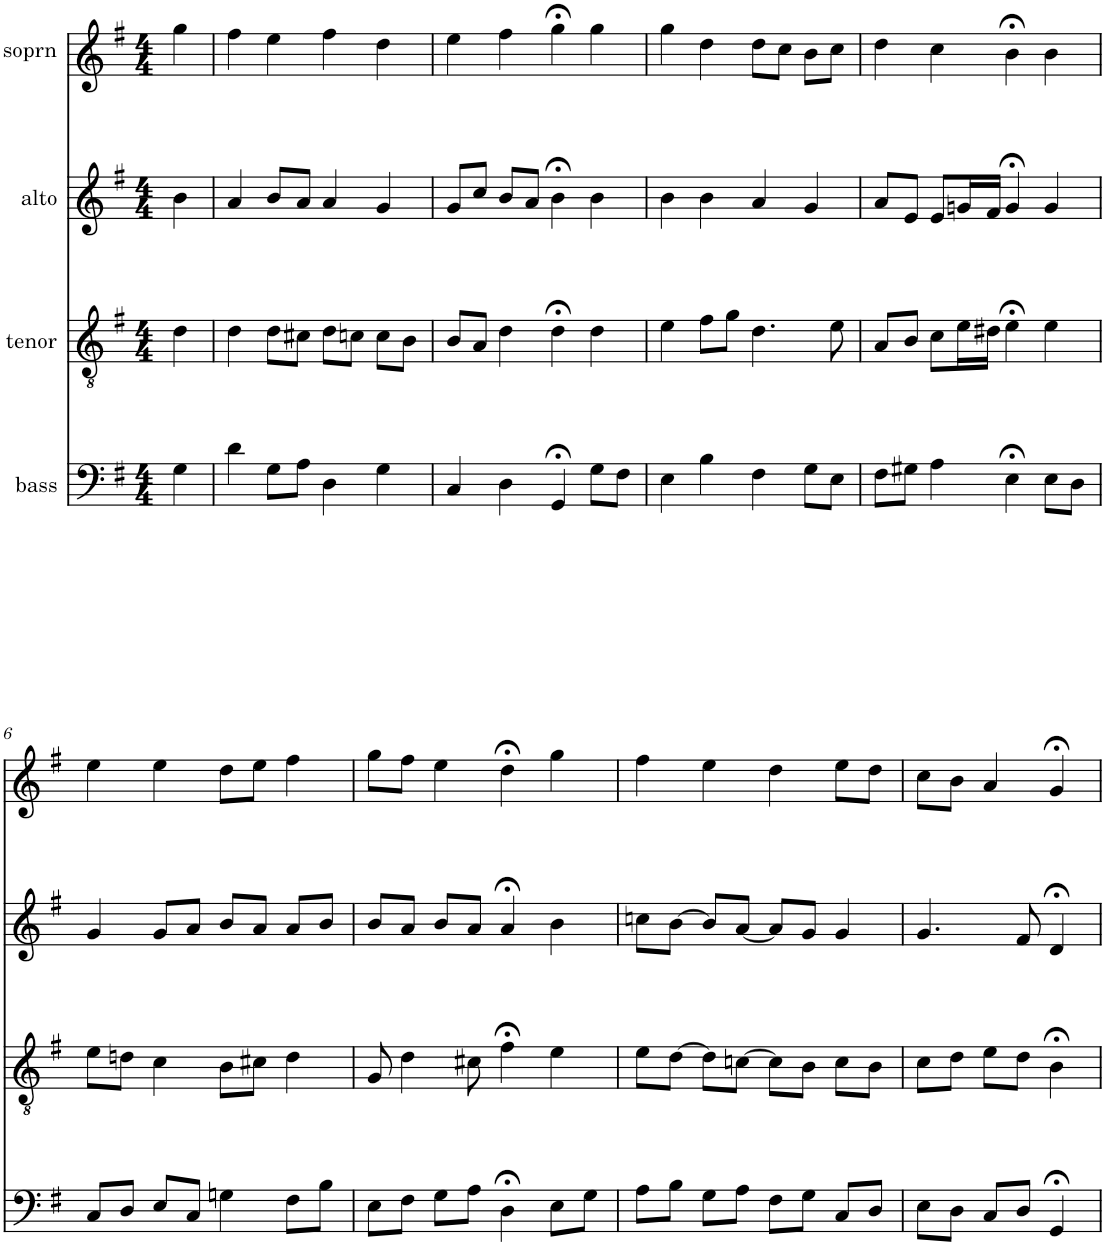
**kern	**kern	**kern	**kern
*part4	*part3	*part2	*part1
*staff4	*staff3	*staff2	*staff1
*I"bass	*I"tenor	*I"alto	*I"soprn
*clefF4	*clefGv2	*clefG2	*clefG2
*k[f#]	*k[f#]	*k[f#]	*k[f#]
*G:	*G:	*G:	*G:
*M4/4	*M4/4	*M4/4	*M4/4
=1	=1	=1	=1
4G\	4d\	4b\	4gg\
=2	=2	=2	=2
4d\	4d\	4a/	4ff#\
8G\L	8d\L	8b/L	4ee\
8A\J	8c#X\J	8a/J	.
4D\	8d\L	4a/	4ff#\
.	8cn\J	.	.
4G\	8c\L	4g/	4dd\
.	8B\J	.	.
=3	=3	=3	=3
4C/	8B/L	8g/L	4ee\
.	8A/J	8cc/J	.
4D\	4d\	8b/L	4ff#\
.	.	8a/J	.
4GG;</	4d;<\	4b;<\	4gg;<\
8G\L	4d\	4b\	4gg\
8F#\J	.	.	.
=4	=4	=4	=4
4E\	4e\	4b\	4gg\
4B\	8f#\L	4b\	4dd\
.	8g\J	.	.
4F#\	4.d\	4a/	8dd\L
.	.	.	8cc\J
8G\L	.	4g/	8b\L
8E\J	8e\	.	8cc\J
=5	=5	=5	=5
8F#\L	8A/L	8a/L	4dd\
8G#X\J	8B/J	8e/J	.
4A\	8c\L	8e/L	4cc\
.	16e\L	16gn/L	.
.	16d#X\JJ	16f#/JJ	.
4E;<\	4e;<\	4g;</	4b;<\
8E\L	4e\	4g/	4b\
8D\J	.	.	.
!!LO:LB:g=z
=6	=6	=6	=6
8C/L	8e\L	4g/	4ee\
8D/J	8dn\J	.	.
8E/L	4c\	8g/L	4ee\
8C/J	.	8a/J	.
4Gn\	8B\L	8b/L	8dd\L
.	8c#X\J	8a/J	8ee\J
8F#\L	4d\	8a/L	4ff#\
8B\J	.	8b/J	.
=7	=7	=7	=7
8E\L	8G/	8b/L	8gg\L
8F#\J	4d\	8a/J	8ff#\J
8G\L	.	8b/L	4ee\
8A\J	8c#X\	8a/J	.
4D;<\	4f#;<\	4a;</	4dd;<\
8E\L	4e\	4b\	4gg\
8G\J	.	.	.
=8	=8	=8	=8
8A\L	8e\L	8ccn\L	4ff#\
8B\J	[8d\J	[8b\J	.
8G\L	8d\L]	8b/L]	4ee\
8A\J	[8cn\J	[8a/J	.
8F#\L	8c\L]	8a/L]	4dd\
8G\J	8B\J	8g/J	.
8C/L	8c\L	4g/	8ee\L
8D/J	8B\J	.	8dd\J
=9	=9	=9	=9
8E\L	8c\L	4.g/	8cc\L
8D\J	8d\J	.	8b\J
8C/L	8e\L	.	4a/
8D/J	8d\J	8f#/	.
4GG;</	4B;<\	4d;</	4g;</
=	=	=	=
*-	*-	*-	*-
